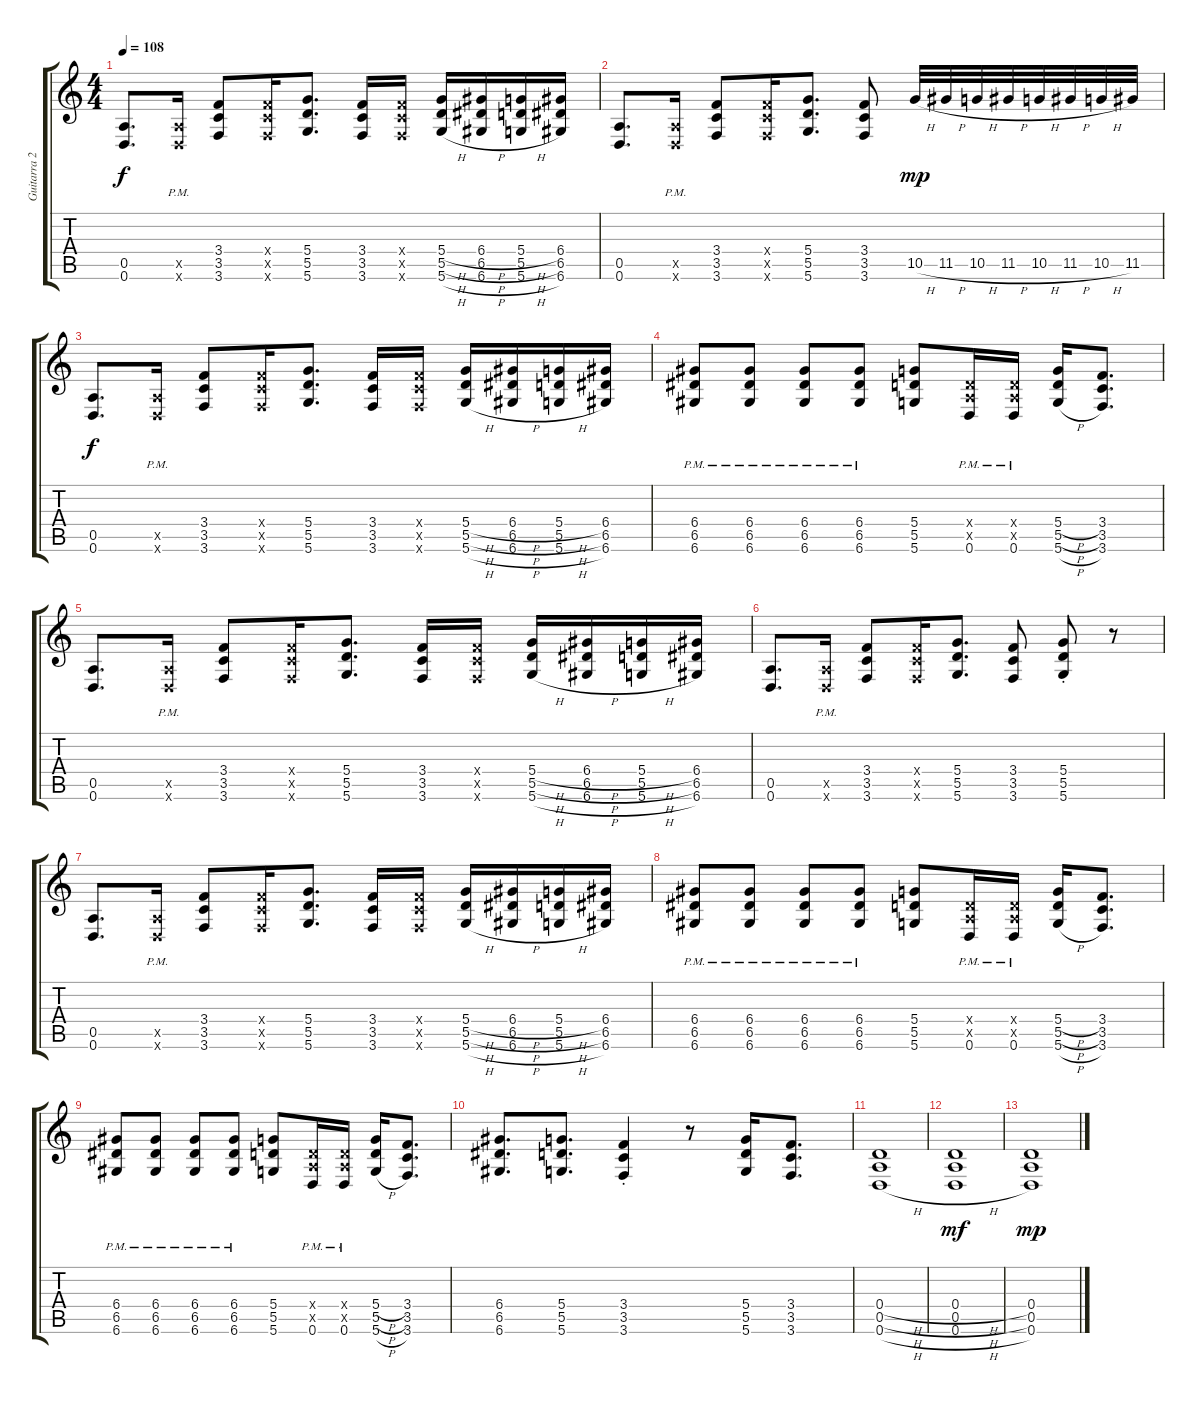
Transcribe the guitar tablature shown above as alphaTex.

\track ("Guitarra 2" "Guitarra 2") {instrument distortionguitar}
\staff {score tabs}
\tuning (E4 B3 G3 D3 A2 D2) {hide}
\ts (4 4)
\section ("" "")
\tempo 108
\clef g2
\ks c
(0.5 0.6).8{d dy f} (0.5{pm x} 0.6{pm x}).16 (3.4 3.5 3.6).8 (3.4{x} 3.5{x} 3.6{x}).16 (5.4 5.5 5.6).8{d} (3.4 3.5 3.6).16 (3.4{x} 3.5{x} 3.6{x}).16 (5.4{h} 5.5{h} 5.6{h}).16 (6.4{h} 6.5{h} 6.6{h}).16 (5.4{h} 5.5{h} 5.6{h}).16 (6.4 6.5 6.6).16 |
(0.5 0.6).8{d} (0.5{pm x} 0.6{pm x}).16 (3.4 3.5 3.6).8 (3.4{x} 3.5{x} 3.6{x}).16 (5.4 5.5 5.6).8{d} (3.4 3.5 3.6).8 10.5{h}.32{dy mp} 11.5{h}.32 10.5{h}.32 11.5{h}.32 10.5{h}.32 11.5{h}.32 10.5{h}.32 11.5.32 |
(0.5 0.6).8{d dy f} (0.5{pm x} 0.6{pm x}).16 (3.4 3.5 3.6).8 (3.4{x} 3.5{x} 3.6{x}).16 (5.4 5.5 5.6).8{d} (3.4 3.5 3.6).16 (3.4{x} 3.5{x} 3.6{x}).16 (5.4{h} 5.5{h} 5.6{h}).16 (6.4{h} 6.5{h} 6.6{h}).16 (5.4{h} 5.5{h} 5.6{h}).16 (6.4 6.5 6.6).16 |
(6.4{pm} 6.5{pm} 6.6{pm}).8 (6.4{pm} 6.5{pm} 6.6{pm}).8 (6.4{pm} 6.5{pm} 6.6{pm}).8 (6.4{pm} 6.5{pm} 6.6{pm}).8 (5.4 5.5 5.6).8 (0.4{x} 0.5{x} 0.6{pm}).16 (0.4{x} 0.5{x} 0.6{pm}).16 (5.4{h} 5.5{h} 5.6{h}).16 (3.4 3.5 3.6).8{d} |
(0.5 0.6).8{d} (0.5{pm x} 0.6{pm x}).16 (3.4 3.5 3.6).8 (3.4{x} 3.5{x} 3.6{x}).16 (5.4 5.5 5.6).8{d} (3.4 3.5 3.6).16 (3.4{x} 3.5{x} 3.6{x}).16 (5.4{h} 5.5{h} 5.6{h}).16 (6.4{h} 6.5{h} 6.6{h}).16 (5.4{h} 5.5{h} 5.6{h}).16 (6.4 6.5 6.6).16 |
(0.5 0.6).8{d} (0.5{pm x} 0.6{pm x}).16 (3.4 3.5 3.6).8 (3.4{x} 3.5{x} 3.6{x}).16 (5.4 5.5 5.6).8{d} (3.4 3.5 3.6).8 (5.4{st} 5.5{st} 5.6{st}).8 r.8 |
(0.5 0.6).8{d} (0.5{pm x} 0.6{pm x}).16 (3.4 3.5 3.6).8 (3.4{x} 3.5{x} 3.6{x}).16 (5.4 5.5 5.6).8{d} (3.4 3.5 3.6).16 (3.4{x} 3.5{x} 3.6{x}).16 (5.4{h} 5.5{h} 5.6{h}).16 (6.4{h} 6.5{h} 6.6{h}).16 (5.4{h} 5.5{h} 5.6{h}).16 (6.4 6.5 6.6).16 |
(6.4{pm} 6.5{pm} 6.6{pm}).8 (6.4{pm} 6.5{pm} 6.6{pm}).8 (6.4{pm} 6.5{pm} 6.6{pm}).8 (6.4{pm} 6.5{pm} 6.6{pm}).8 (5.4 5.5 5.6).8 (0.4{x} 0.5{x} 0.6{pm}).16 (0.4{x} 0.5{x} 0.6{pm}).16 (5.4{h} 5.5{h} 5.6{h}).16 (3.4 3.5 3.6).8{d} |
(6.4{pm} 6.5{pm} 6.6{pm}).8 (6.4{pm} 6.5{pm} 6.6{pm}).8 (6.4{pm} 6.5{pm} 6.6{pm}).8 (6.4{pm} 6.5{pm} 6.6{pm}).8 (5.4 5.5 5.6).8 (0.4{x} 0.5{x} 0.6{pm}).16 (0.4{x} 0.5{x} 0.6{pm}).16 (5.4{h} 5.5{h} 5.6{h}).16 (3.4 3.5 3.6).8{d} |
(6.4 6.5 6.6).8{d} (5.4 5.5 5.6).8{d} (3.4{st} 3.5{st} 3.6{st}).4 r.8 (5.4 5.5 5.6).16 (3.4 3.5 3.6).8{d} |
(0.4{h} 0.5{h} 0.6{h}).1 |
(0.4{h} 0.5{h} 0.6{h}).1{dy mf} |
(0.4 0.5 0.6).1{dy mp}
